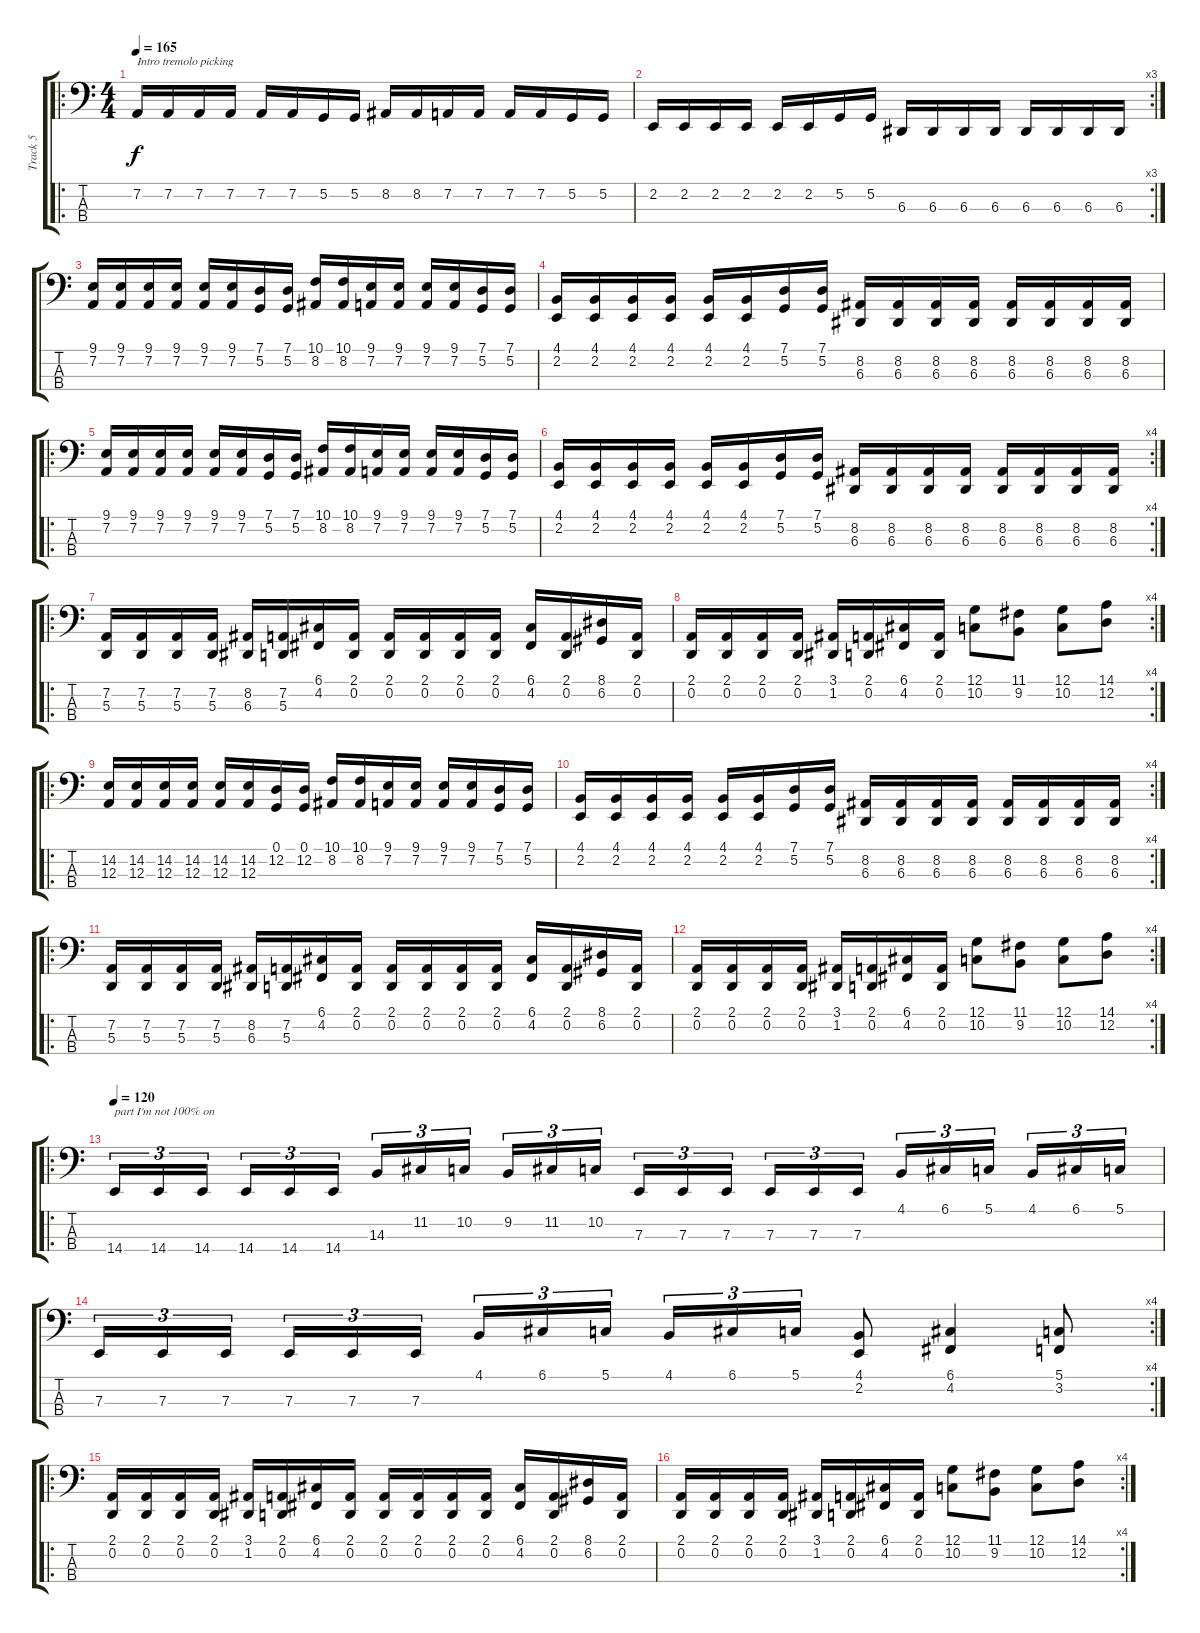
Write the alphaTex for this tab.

\track ("Track 5" "Track 5") {instrument electricbassfinger}
\staff {score tabs}
\tuning (G1 D1 A0 D0) {hide}
\ro
\ts (4 4)
\tempo 165
\clef f4
\ks c
7.2.16{txt "Intro tremolo picking" dy f instrument electricbassfinger} 7.2.16 7.2.16 7.2.16 7.2.16 7.2.16 5.2.16 5.2.16 8.2.16 8.2.16 7.2.16 7.2.16 7.2.16 7.2.16 5.2.16 5.2.16 |
\rc 3
2.2.16 2.2.16 2.2.16 2.2.16 2.2.16 2.2.16 5.2.16 5.2.16 6.3.16 6.3.16 6.3.16 6.3.16 6.3.16 6.3.16 6.3.16 6.3.16 |
(9.1 7.2).16 (9.1 7.2).16 (9.1 7.2).16 (9.1 7.2).16 (9.1 7.2).16 (9.1 7.2).16 (7.1 5.2).16 (7.1 5.2).16 (10.1 8.2).16 (10.1 8.2).16 (9.1 7.2).16 (9.1 7.2).16 (9.1 7.2).16 (9.1 7.2).16 (7.1 5.2).16 (7.1 5.2).16 |
(4.1 2.2).16 (4.1 2.2).16 (4.1 2.2).16 (4.1 2.2).16 (4.1 2.2).16 (4.1 2.2).16 (7.1 5.2).16 (7.1 5.2).16 (8.2 6.3).16 (8.2 6.3).16 (8.2 6.3).16 (8.2 6.3).16 (8.2 6.3).16 (8.2 6.3).16 (8.2 6.3).16 (8.2 6.3).16 |
\ro
(9.1 7.2).16 (9.1 7.2).16 (9.1 7.2).16 (9.1 7.2).16 (9.1 7.2).16 (9.1 7.2).16 (7.1 5.2).16 (7.1 5.2).16 (10.1 8.2).16 (10.1 8.2).16 (9.1 7.2).16 (9.1 7.2).16 (9.1 7.2).16 (9.1 7.2).16 (7.1 5.2).16 (7.1 5.2).16 |
\rc 4
(4.1 2.2).16 (4.1 2.2).16 (4.1 2.2).16 (4.1 2.2).16 (4.1 2.2).16 (4.1 2.2).16 (7.1 5.2).16 (7.1 5.2).16 (8.2 6.3).16 (8.2 6.3).16 (8.2 6.3).16 (8.2 6.3).16 (8.2 6.3).16 (8.2 6.3).16 (8.2 6.3).16 (8.2 6.3).16 |
\ro
(7.2 5.3).16 (7.2 5.3).16 (7.2 5.3).16 (7.2 5.3).16 (8.2 6.3).16 (7.2 5.3).16 (6.1 4.2).16 (2.1 0.2).16 (2.1 0.2).16 (2.1 0.2).16 (2.1 0.2).16 (2.1 0.2).16 (6.1 4.2).16 (2.1 0.2).16 (8.1 6.2).16 (2.1 0.2).16 |
\rc 4
(2.1 0.2).16 (2.1 0.2).16 (2.1 0.2).16 (2.1 0.2).16 (3.1 1.2).16 (2.1 0.2).16 (6.1 4.2).16 (2.1 0.2).16 (12.1 10.2).8 (11.1 9.2).8 (12.1 10.2).8 (14.1 12.2).8 |
\ro
(14.2 12.3).16 (14.2 12.3).16 (14.2 12.3).16 (14.2 12.3).16 (14.2 12.3).16 (14.2 12.3).16 (0.1 12.2).16 (0.1 12.2).16 (10.1 8.2).16 (10.1 8.2).16 (9.1 7.2).16 (9.1 7.2).16 (9.1 7.2).16 (9.1 7.2).16 (7.1 5.2).16 (7.1 5.2).16 |
\rc 4
(4.1 2.2).16 (4.1 2.2).16 (4.1 2.2).16 (4.1 2.2).16 (4.1 2.2).16 (4.1 2.2).16 (7.1 5.2).16 (7.1 5.2).16 (8.2 6.3).16 (8.2 6.3).16 (8.2 6.3).16 (8.2 6.3).16 (8.2 6.3).16 (8.2 6.3).16 (8.2 6.3).16 (8.2 6.3).16 |
\ro
(7.2 5.3).16 (7.2 5.3).16 (7.2 5.3).16 (7.2 5.3).16 (8.2 6.3).16 (7.2 5.3).16 (6.1 4.2).16 (2.1 0.2).16 (2.1 0.2).16 (2.1 0.2).16 (2.1 0.2).16 (2.1 0.2).16 (6.1 4.2).16 (2.1 0.2).16 (8.1 6.2).16 (2.1 0.2).16 |
\rc 4
(2.1 0.2).16 (2.1 0.2).16 (2.1 0.2).16 (2.1 0.2).16 (3.1 1.2).16 (2.1 0.2).16 (6.1 4.2).16 (2.1 0.2).16 (12.1 10.2).8 (11.1 9.2).8 (12.1 10.2).8 (14.1 12.2).8 |
\ro
\tempo 120
14.4.16{tu (3 2) txt "part I'm not 100% on"} 14.4.16{tu (3 2)} 14.4.16{tu (3 2) beam splitsecondary} 14.4.16{tu (3 2)} 14.4.16{tu (3 2)} 14.4.16{tu (3 2)} 14.3.16{tu (3 2)} 11.2.16{tu (3 2)} 10.2.16{tu (3 2) beam splitsecondary} 9.2.16{tu (3 2)} 11.2.16{tu (3 2)} 10.2.16{tu (3 2)} 7.3.16{tu (3 2)} 7.3.16{tu (3 2)} 7.3.16{tu (3 2) beam splitsecondary} 7.3.16{tu (3 2)} 7.3.16{tu (3 2)} 7.3.16{tu (3 2)} 4.1.16{tu (3 2)} 6.1.16{tu (3 2)} 5.1.16{tu (3 2) beam splitsecondary} 4.1.16{tu (3 2)} 6.1.16{tu (3 2)} 5.1.16{tu (3 2)} |
\rc 4
7.3.16{tu (3 2)} 7.3.16{tu (3 2)} 7.3.16{tu (3 2) beam splitsecondary} 7.3.16{tu (3 2)} 7.3.16{tu (3 2)} 7.3.16{tu (3 2)} 4.1.16{tu (3 2)} 6.1.16{tu (3 2)} 5.1.16{tu (3 2) beam splitsecondary} 4.1.16{tu (3 2)} 6.1.16{tu (3 2)} 5.1.16{tu (3 2)} (4.1 2.2).8 (6.1 4.2).4 (5.1 3.2).8 |
\ro
(2.1 0.2).16 (2.1 0.2).16 (2.1 0.2).16 (2.1 0.2).16 (3.1 1.2).16 (2.1 0.2).16 (6.1 4.2).16 (2.1 0.2).16 (2.1 0.2).16 (2.1 0.2).16 (2.1 0.2).16 (2.1 0.2).16 (6.1 4.2).16 (2.1 0.2).16 (8.1 6.2).16 (2.1 0.2).16 |
\rc 4
(2.1 0.2).16 (2.1 0.2).16 (2.1 0.2).16 (2.1 0.2).16 (3.1 1.2).16 (2.1 0.2).16 (6.1 4.2).16 (2.1 0.2).16 (12.1 10.2).8 (11.1 9.2).8 (12.1 10.2).8 (14.1 12.2).8
